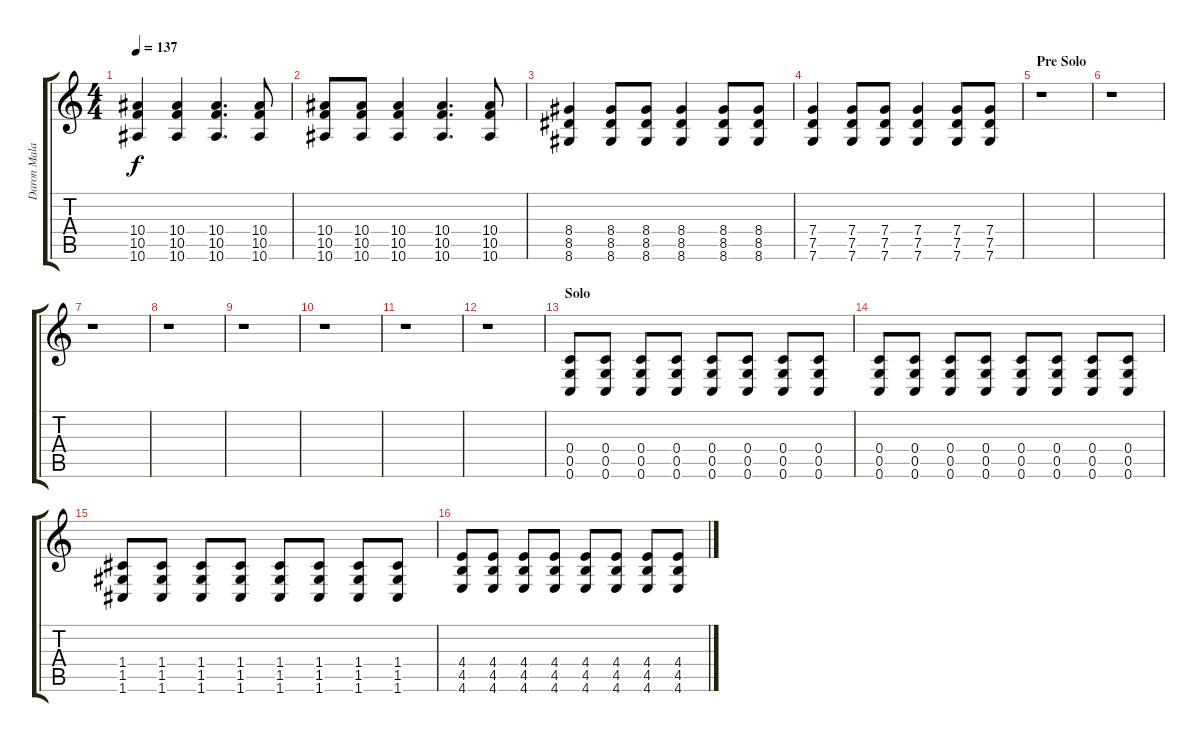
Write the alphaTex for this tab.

\track ("Daron Malakian - Distortion Guitar" "Daron Mala") {instrument distortionguitar}
\staff {score tabs}
\tuning (D4 A3 F3 C3 G2 C2) {hide}
\ts (4 4)
\tempo 137
\clef g2
\ks c
(10.4 10.5 10.6).4{dy f} (10.4 10.5 10.6).4 (10.4 10.5 10.6).4{d} (10.4 10.5 10.6).8 |
(10.4 10.5 10.6).8 (10.4 10.5 10.6).8 (10.4 10.5 10.6).4 (10.4 10.5 10.6).4{d} (10.4 10.5 10.6).8 |
(8.4 8.5 8.6).4 (8.4 8.5 8.6).8 (8.4 8.5 8.6).8 (8.4 8.5 8.6).4 (8.4 8.5 8.6).8 (8.4 8.5 8.6).8 |
(7.4 7.5 7.6).4 (7.4 7.5 7.6).8 (7.4 7.5 7.6).8 (7.4 7.5 7.6).4 (7.4 7.5 7.6).8 (7.4 7.5 7.6).8 |
\section ("" "Pre Solo")
r.1 |
r.1 |
r.1 |
r.1 |
r.1 |
r.1 |
r.1 |
r.1 |
\section ("" "Solo")
(0.4 0.5 0.6).8 (0.4 0.5 0.6).8 (0.4 0.5 0.6).8 (0.4 0.5 0.6).8 (0.4 0.5 0.6).8 (0.4 0.5 0.6).8 (0.4 0.5 0.6).8 (0.4 0.5 0.6).8 |
(0.4 0.5 0.6).8 (0.4 0.5 0.6).8 (0.4 0.5 0.6).8 (0.4 0.5 0.6).8 (0.4 0.5 0.6).8 (0.4 0.5 0.6).8 (0.4 0.5 0.6).8 (0.4 0.5 0.6).8 |
(1.4 1.5 1.6).8 (1.4 1.5 1.6).8 (1.4 1.5 1.6).8 (1.4 1.5 1.6).8 (1.4 1.5 1.6).8 (1.4 1.5 1.6).8 (1.4 1.5 1.6).8 (1.4 1.5 1.6).8 |
(4.4 4.5 4.6).8 (4.4 4.5 4.6).8 (4.4 4.5 4.6).8 (4.4 4.5 4.6).8 (4.4 4.5 4.6).8 (4.4 4.5 4.6).8 (4.4 4.5 4.6).8 (4.4 4.5 4.6).8
